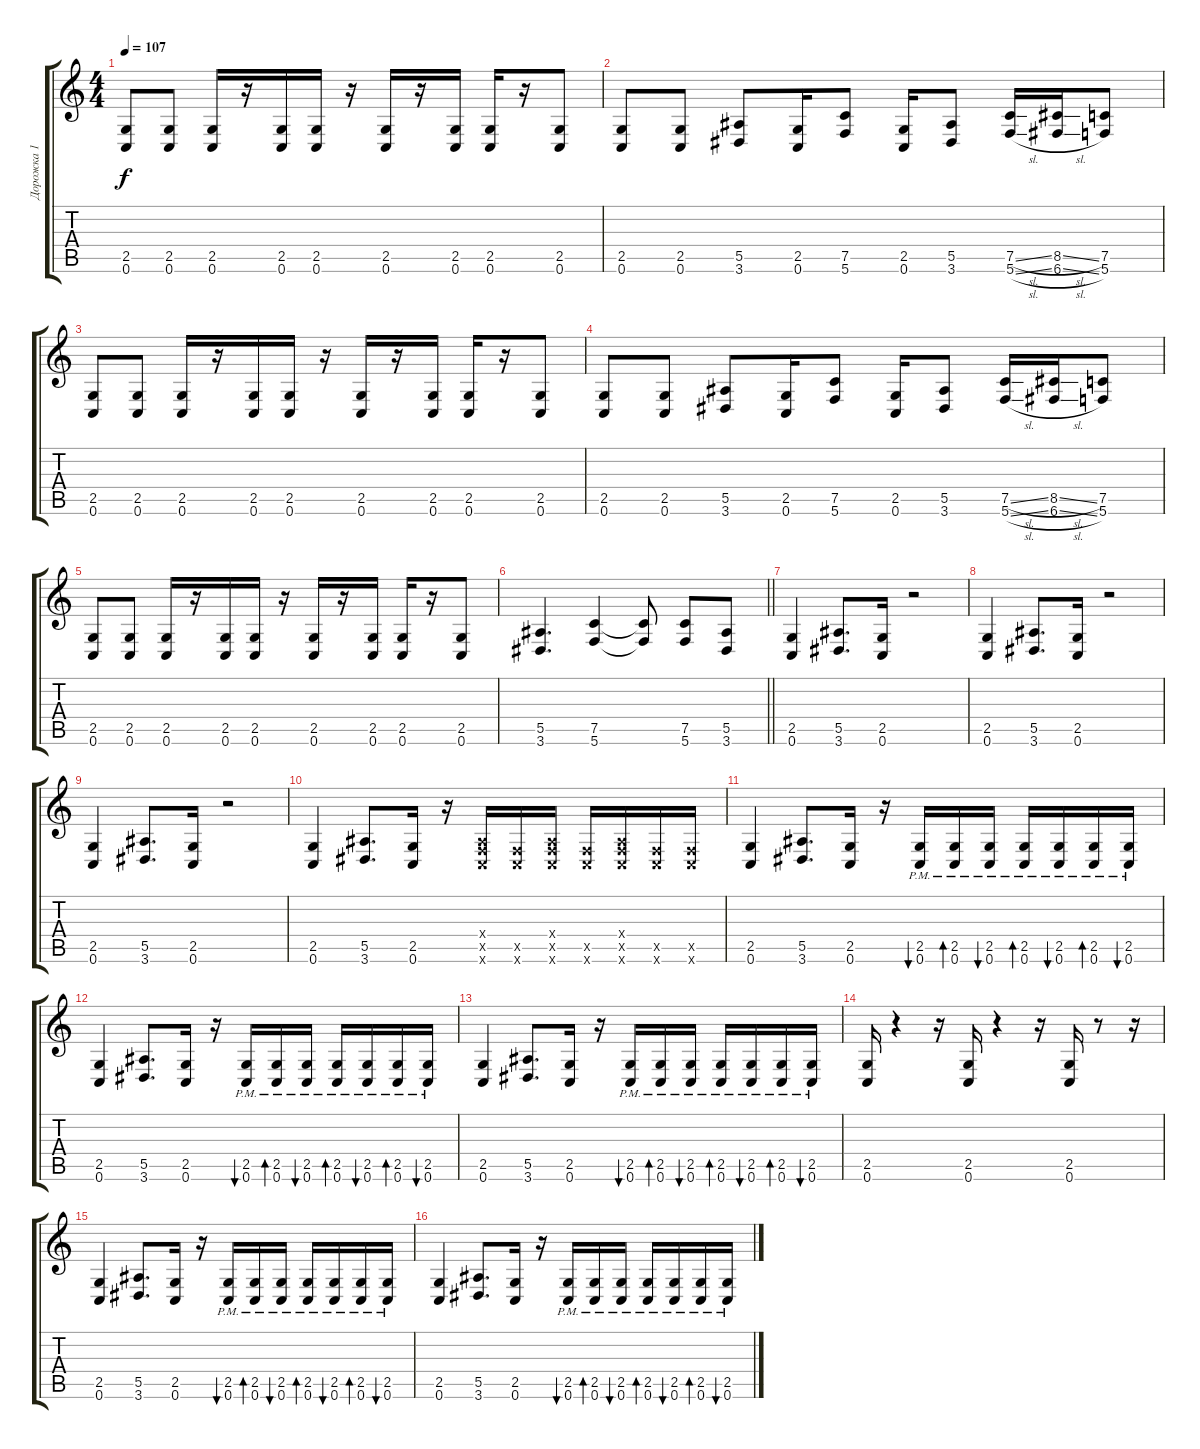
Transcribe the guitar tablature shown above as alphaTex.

\track ("Дорожка 1" "Дорожка 1") {instrument distortionguitar}
\staff {score tabs}
\tuning (C4 G3 Eb3 Bb2 F2 C2) {hide}
\ts (4 4)
\tempo 107
\clef g2
\ks c
(2.5 0.6).8{dy f} (2.5 0.6).8 (2.5 0.6).16 r.16 (2.5 0.6).16 (2.5 0.6).16 r.16 (2.5 0.6).16 r.16 (2.5 0.6).16 (2.5 0.6).16 r.16 (2.5 0.6).8 |
(2.5 0.6).8 (2.5 0.6).8 (5.5 3.6).8 (2.5 0.6).16 (7.5 5.6).8 (2.5 0.6).16 (5.5 3.6).8 (7.5{sl} 5.6{sl}).16 (8.5{sl} 6.6{sl}).16 (7.5 5.6).8 |
(2.5 0.6).8 (2.5 0.6).8 (2.5 0.6).16 r.16 (2.5 0.6).16 (2.5 0.6).16 r.16 (2.5 0.6).16 r.16 (2.5 0.6).16 (2.5 0.6).16 r.16 (2.5 0.6).8 |
(2.5 0.6).8 (2.5 0.6).8 (5.5 3.6).8 (2.5 0.6).16 (7.5 5.6).8 (2.5 0.6).16 (5.5 3.6).8 (7.5{sl} 5.6{sl}).16 (8.5{sl} 6.6{sl}).16 (7.5 5.6).8 |
(2.5 0.6).8 (2.5 0.6).8 (2.5 0.6).16 r.16 (2.5 0.6).16 (2.5 0.6).16 r.16 (2.5 0.6).16 r.16 (2.5 0.6).16 (2.5 0.6).16 r.16 (2.5 0.6).8 |
\barLineRight lightlight
(5.5 3.6).4{d} (7.5 5.6).4 (7.5{t} 5.6{t}).8 (7.5 5.6).8 (5.5 3.6).8 |
(2.5 0.6).4 (5.5 3.6).8{d} (2.5 0.6).16 r.2 |
(2.5 0.6).4 (5.5 3.6).8{d} (2.5 0.6).16 r.2 |
(2.5 0.6).4 (5.5 3.6).8{d} (2.5 0.6).16 r.2 |
(2.5 0.6).4 (5.5 3.6).8{d} (2.5 0.6).16 r.16 (0.4{x} 0.5{x} 0.6{x}).16 (0.5{x} 0.6{x}).16 (0.4{x} 0.5{x} 0.6{x}).16 (0.5{x} 0.6{x}).16 (0.4{x} 0.5{x} 0.6{x}).16 (0.5{x} 0.6{x}).16 (0.5{x} 0.6{x}).16 |
(2.5 0.6).4 (5.5 3.6).8{d} (2.5 0.6).16 r.16 (2.5{pm} 0.6{pm}).16{bu 60} (2.5{pm} 0.6{pm}).16{bd 60} (2.5{pm} 0.6{pm}).16{bu 60} (2.5{pm} 0.6{pm}).16{bd 60} (2.5{pm} 0.6{pm}).16{bu 60} (2.5{pm} 0.6{pm}).16{bd 60} (2.5{pm} 0.6{pm}).16{bu 60} |
(2.5 0.6).4 (5.5 3.6).8{d} (2.5 0.6).16 r.16 (2.5{pm} 0.6{pm}).16{bu 60} (2.5{pm} 0.6{pm}).16{bd 60} (2.5{pm} 0.6{pm}).16{bu 60} (2.5{pm} 0.6{pm}).16{bd 60} (2.5{pm} 0.6{pm}).16{bu 60} (2.5{pm} 0.6{pm}).16{bd 60} (2.5{pm} 0.6{pm}).16{bu 60} |
(2.5 0.6).4 (5.5 3.6).8{d} (2.5 0.6).16 r.16 (2.5{pm} 0.6{pm}).16{bu 60} (2.5{pm} 0.6{pm}).16{bd 60} (2.5{pm} 0.6{pm}).16{bu 60} (2.5{pm} 0.6{pm}).16{bd 60} (2.5{pm} 0.6{pm}).16{bu 60} (2.5{pm} 0.6{pm}).16{bd 60} (2.5{pm} 0.6{pm}).16{bu 60} |
(2.5 0.6).16 r.4 r.16 (2.5 0.6).16 r.4 r.16 (2.5 0.6).16 r.8 r.16 |
(2.5 0.6).4 (5.5 3.6).8{d} (2.5 0.6).16 r.16 (2.5{pm} 0.6{pm}).16{bu 60} (2.5{pm} 0.6{pm}).16{bd 60} (2.5{pm} 0.6{pm}).16{bu 60} (2.5{pm} 0.6{pm}).16{bd 60} (2.5{pm} 0.6{pm}).16{bu 60} (2.5{pm} 0.6{pm}).16{bd 60} (2.5{pm} 0.6{pm}).16{bu 60} |
(2.5 0.6).4 (5.5 3.6).8{d} (2.5 0.6).16 r.16 (2.5{pm} 0.6{pm}).16{bu 60} (2.5{pm} 0.6{pm}).16{bd 60} (2.5{pm} 0.6{pm}).16{bu 60} (2.5{pm} 0.6{pm}).16{bd 60} (2.5{pm} 0.6{pm}).16{bu 60} (2.5{pm} 0.6{pm}).16{bd 60} (2.5{pm} 0.6{pm}).16{bu 60}
